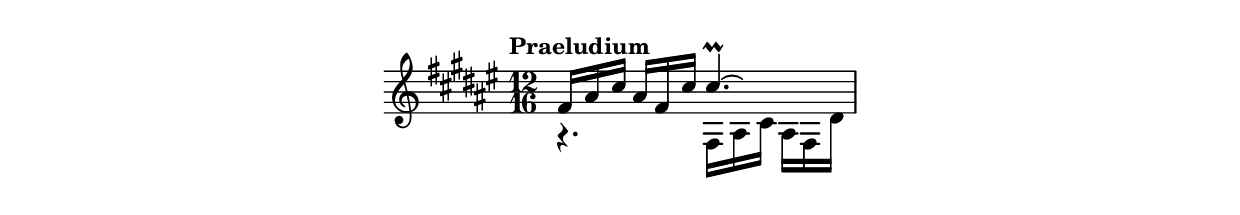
\include "indice.ily"
\version "2.15.33"
\new Staff \relative f {
  \time 12/16
  \clef treble
  \key fis \major
  \tempo "Praeludium"
  <<
    \new Voice {
      \voiceOne
      fis'16 ais cis ais fis cis' cis4. \prall \laissezVibrer
    }
    % ligadura larga
    \new Voice {
      \voiceTwo r4. fis,,16 ais cis ais fis dis'
    }
  >>
}